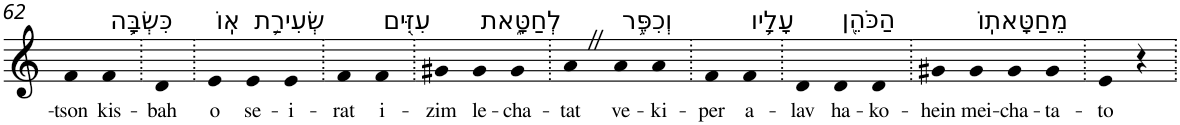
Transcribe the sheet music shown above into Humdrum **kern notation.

**kern	**text
*part1	*part1
*staff1	*staff1
*I"Piano	*
*I'Pno	*
!!LO:PB:g=z
*clefG2	*
*k[]	*
=62	=62
!	!LO:LY:b
4f	-tson
!LO:TX:a:t=כִּשְׂבָּ֛ה	!
!	!LO:LY:b
4f	kis-
=63.	=63.
!	!LO:LY:b
4d	-bah
=64.	=64.
!LO:TX:a:t=אֽוֹ	!
!	!LO:LY:b
4e	o
!LO:TX:a:t=שְׂעִירַ֥ת	!
!	!LO:LY:b
4e	se-
!	!LO:LY:b
4e	-i-
=65.	=65.
!	!LO:LY:b
4f	-rat
!LO:TX:a:t=עִזִּ֖ים	!
!	!LO:LY:b
4f	i-
=66.	=66.
!	!LO:LY:b
4g#X	-zim
!LO:TX:a:t=לְחַטָּ֑את	!
!	!LO:LY:b
4g#	le-
!	!LO:LY:b
4g#	-cha-
=67.	=67.
!	!LO:LY:b
4aZ	-tat
!LO:TX:a:t=וְכִפֶּ֥ר	!
!	!LO:LY:b
4a	ve-
!	!LO:LY:b
4a	-ki-
=68.	=68.
!	!LO:LY:b
4f	-per
!LO:TX:a:t=עָלָ֛יו	!
!	!LO:LY:b
4f	a-
=69.	=69.
!	!LO:LY:b
4d	-lav
!LO:TX:a:t=הַכֹּהֵ֖ן	!
!	!LO:LY:b
4d	ha-
!	!LO:LY:b
4d	-ko-
=70.	=70.
!	!LO:LY:b
4g#X	-hein
!LO:TX:a:t=מֵחַטָּאתֽוֹ	!
!	!LO:LY:b
4g#	mei-
!	!LO:LY:b
4g#	-cha-
!	!LO:LY:b
4g#	-ta-
=71.	=71.
!	!LO:LY:b
4e	-to
4r	.
=.	=.
*-	*-
